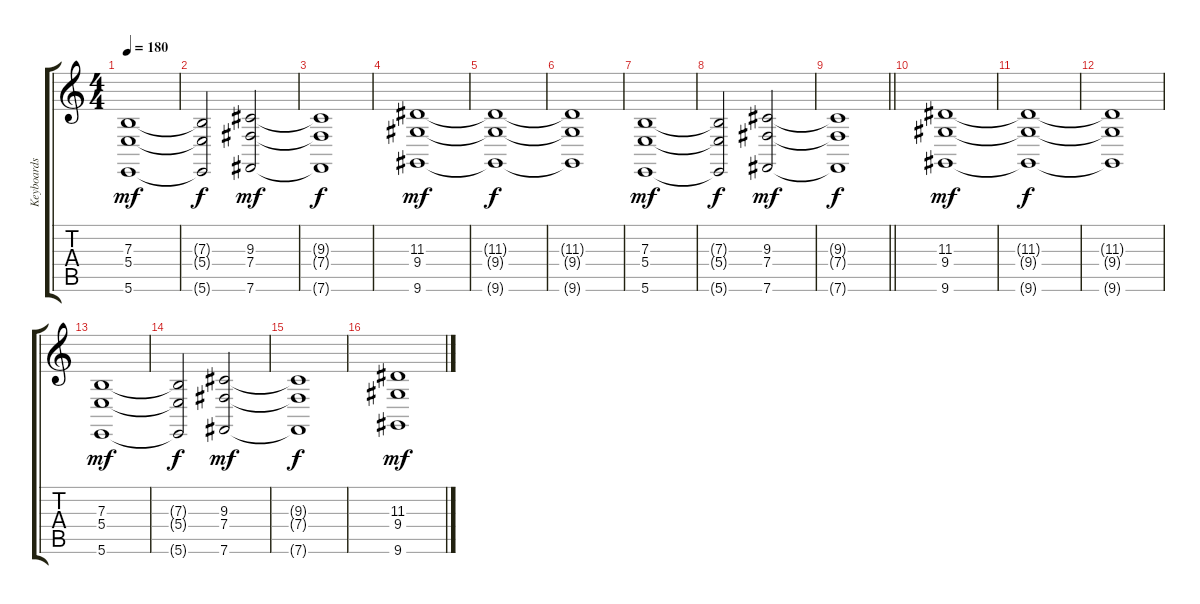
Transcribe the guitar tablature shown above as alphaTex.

\track ("Keyboards I (Lead) + Clean Vocals" "Keyboards ") {instrument lead2sawtooth}
\staff {score tabs}
\tuning (Db4 Ab3 E3 B2 Gb2 B1) {hide}
\ts (4 4)
\tempo 180
\clef g2
\ks c
(7.3 5.4 5.6).1{dy mf} |
(7.3{t} 5.4{t} 5.6{t}).2{dy f} (9.3 7.4 7.6).2{dy mf} |
(9.3{t} 7.4{t} 7.6{t}).1{dy f} |
(11.3 9.4 9.6).1{dy mf instrument stringensemble1} |
(11.3{t} 9.4{t} 9.6{t}).1{dy f} |
(11.3{t} 9.4{t} 9.6{t}).1 |
(7.3 5.4 5.6).1{dy mf} |
(7.3{t} 5.4{t} 5.6{t}).2{dy f} (9.3 7.4 7.6).2{dy mf} |
\barLineRight lightlight
(9.3{t} 7.4{t} 7.6{t}).1{dy f} |
\section ("" "")
(11.3 9.4 9.6).1{dy mf instrument stringensemble1} |
(11.3{t} 9.4{t} 9.6{t}).1{dy f} |
(11.3{t} 9.4{t} 9.6{t}).1 |
(7.3 5.4 5.6).1{dy mf} |
(7.3{t} 5.4{t} 5.6{t}).2{dy f} (9.3 7.4 7.6).2{dy mf} |
(9.3{t} 7.4{t} 7.6{t}).1{dy f} |
(11.3 9.4 9.6).1{dy mf instrument stringensemble1}
